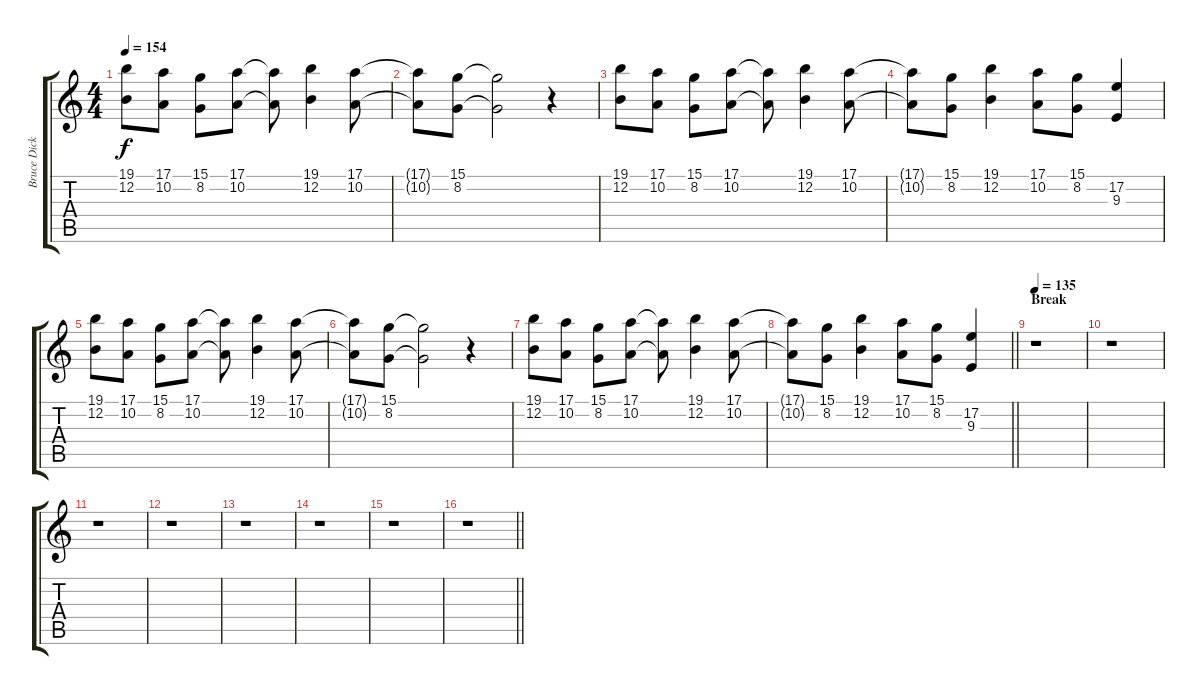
\track ("Bruce Dickinson" "Bruce Dick") {instrument lead6voice}
\staff {score tabs}
\tuning (E4 B3 G3 D3 A2 E2) {hide}
\ts (4 4)
\tempo 154
\clef g2
\ks c
(19.1 12.2).8{dy f} (17.1 10.2).8 (15.1 8.2).8 (17.1 10.2).8 (17.1{t} 10.2{t}).8 (19.1 12.2).4 (17.1 10.2).8 |
(17.1{t} 10.2{t}).8 (15.1 8.2).8 (15.1{t} 8.2{t}).2 r.4 |
(19.1 12.2).8 (17.1 10.2).8 (15.1 8.2).8 (17.1 10.2).8 (17.1{t} 10.2{t}).8 (19.1 12.2).4 (17.1 10.2).8 |
(17.1{t} 10.2{t}).8 (15.1 8.2).8 (19.1 12.2).4 (17.1 10.2).8 (15.1 8.2).8 (17.2 9.3).4 |
(19.1 12.2).8 (17.1 10.2).8 (15.1 8.2).8 (17.1 10.2).8 (17.1{t} 10.2{t}).8 (19.1 12.2).4 (17.1 10.2).8 |
(17.1{t} 10.2{t}).8 (15.1 8.2).8 (15.1{t} 8.2{t}).2 r.4 |
(19.1 12.2).8 (17.1 10.2).8 (15.1 8.2).8 (17.1 10.2).8 (17.1{t} 10.2{t}).8 (19.1 12.2).4 (17.1 10.2).8 |
\barLineRight lightlight
(17.1{t} 10.2{t}).8 (15.1 8.2).8 (19.1 12.2).4 (17.1 10.2).8 (15.1 8.2).8 (17.2 9.3).4 |
\section ("" "Break")
\tempo 135
r.1 |
r.1 |
r.1 |
r.1 |
r.1 |
r.1 |
r.1 |
\barLineRight lightlight
r.1
